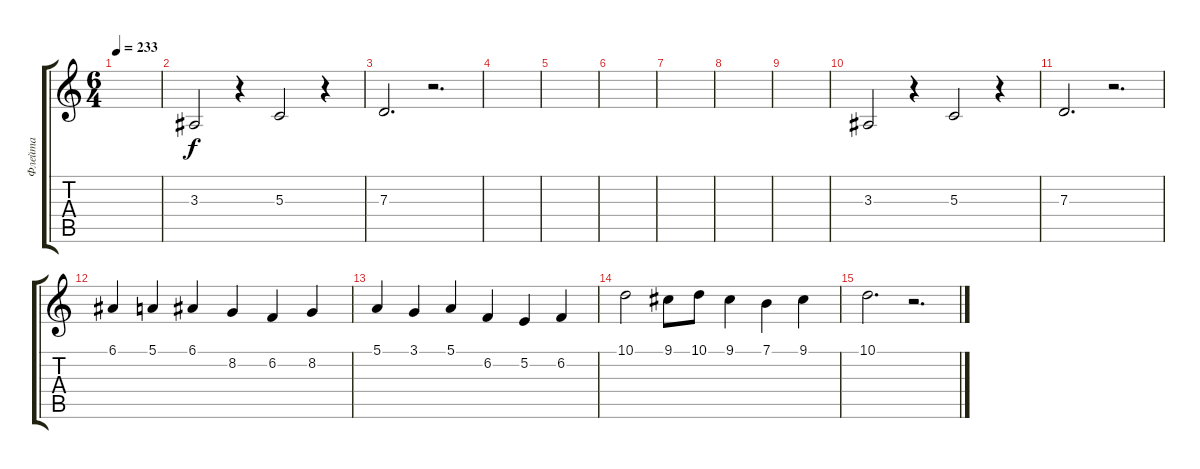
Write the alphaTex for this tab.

\track ("Флейта" "Флейта") {instrument flute}
\staff {score tabs}
\tuning (E4 B3 G3 D3 A2 E2) {hide}
\ts (6 4)
\tempo 233
\clef g2
\ks c
|
3.3.2 r.4 5.3.2 r.4 |
7.3.2{d} r.2{d} |
|
|
|
|
|
|
3.3.2 r.4 5.3.2 r.4 |
7.3.2{d} r.2{d} |
6.1.4 5.1.4 6.1.4 8.2.4 6.2.4 8.2.4 |
5.1.4 3.1.4 5.1.4 6.2.4 5.2.4 6.2.4 |
10.1.2 9.1.8 10.1.8 9.1.4 7.1.4 9.1.4 |
10.1.2{d} r.2{d}
